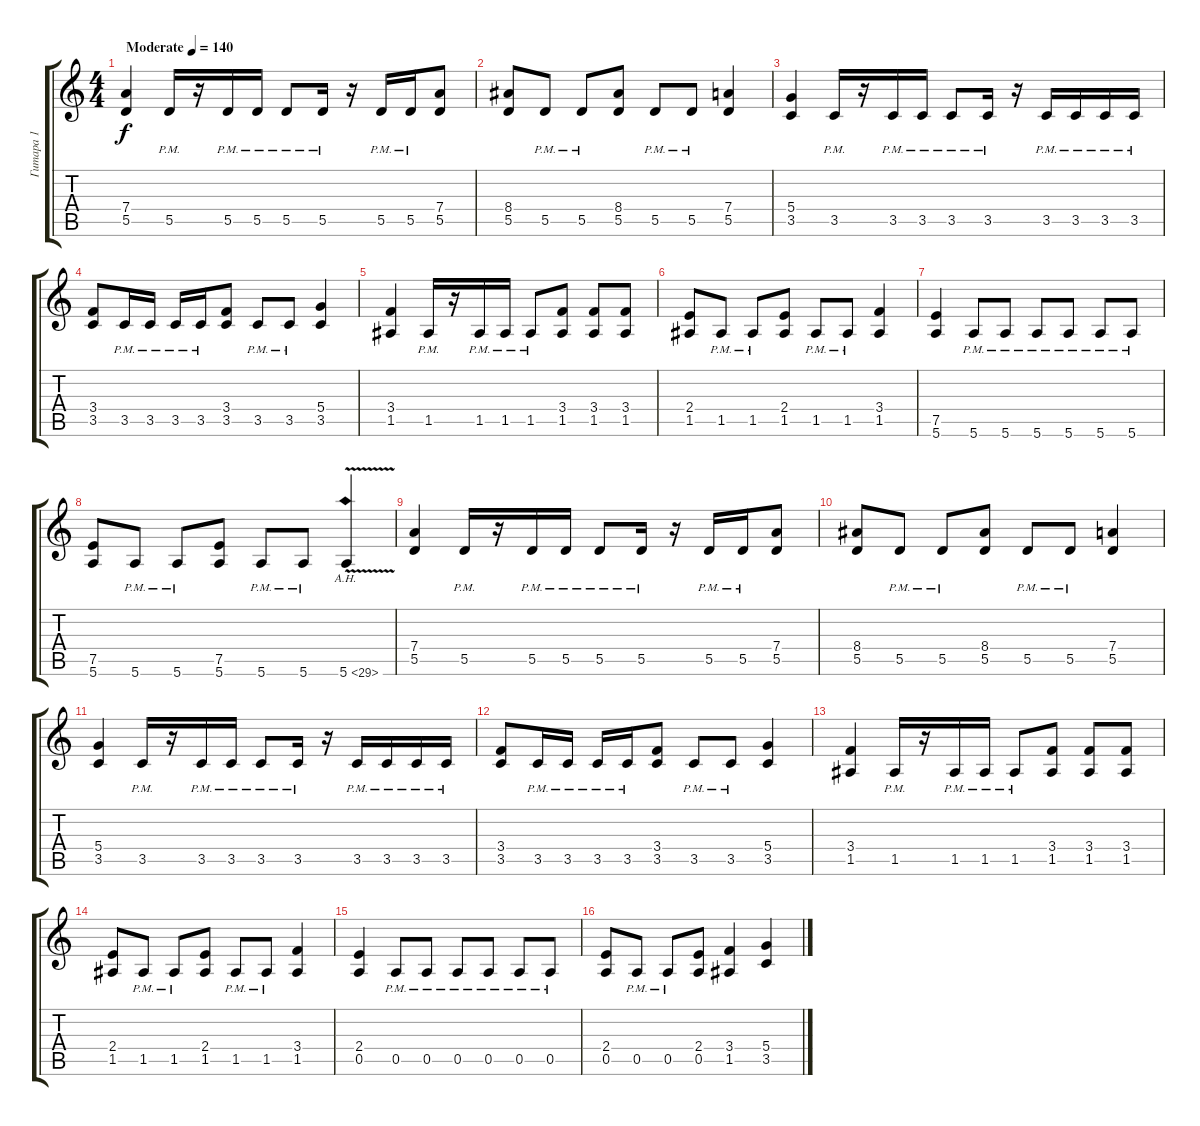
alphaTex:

\track ("Гитара 1" "Гитара 1") {instrument overdrivenguitar}
\staff {score tabs}
\tuning (E4 B3 G3 D3 A2 E2) {hide}
\ts (4 4)
\tempo (140 "Moderate")
\clef g2
\ks c
(7.4 5.5).4{dy f instrument overdrivenguitar} 5.5{pm}.16 r.16 5.5{pm}.16 5.5{pm}.16 5.5{pm}.8 5.5{pm}.16 r.16 5.5{pm}.16 5.5{pm}.16 (7.4 5.5).8 |
(8.4 5.5).8 5.5{pm}.8 5.5{pm}.8 (8.4 5.5).8 5.5{pm}.8 5.5{pm}.8 (7.4 5.5).4 |
(5.4 3.5).4 3.5{pm}.16 r.16 3.5{pm}.16 3.5{pm}.16 3.5{pm}.8 3.5{pm}.16 r.16 3.5{pm}.16 3.5{pm}.16 3.5{pm}.16 3.5{pm}.16 |
(3.4 3.5).8 3.5{pm}.16 3.5{pm}.16 3.5{pm}.16 3.5{pm}.16 (3.4 3.5).8 3.5{pm}.8 3.5{pm}.8 (5.4 3.5).4 |
(3.4 1.5).4 1.5{pm}.16 r.16 1.5{pm}.16 1.5{pm}.16 1.5{pm}.8 (3.4 1.5).8 (3.4 1.5).8 (3.4 1.5).8 |
(2.4 1.5).8 1.5{pm}.8 1.5{pm}.8 (2.4 1.5).8 1.5{pm}.8 1.5{pm}.8 (3.4 1.5).4 |
(7.5 5.6).4 5.6{pm}.8 5.6{pm}.8 5.6{pm}.8 5.6{pm}.8 5.6{pm}.8 5.6{pm}.8 |
(7.5 5.6).8 5.6{pm}.8 5.6{pm}.8 (7.5 5.6).8 5.6{pm}.8 5.6{pm}.8 5.6{ah 24 v}.4 |
(7.4 5.5).4 5.5{pm}.16 r.16 5.5{pm}.16 5.5{pm}.16 5.5{pm}.8 5.5{pm}.16 r.16 5.5{pm}.16 5.5{pm}.16 (7.4 5.5).8 |
(8.4 5.5).8 5.5{pm}.8 5.5{pm}.8 (8.4 5.5).8 5.5{pm}.8 5.5{pm}.8 (7.4 5.5).4 |
(5.4 3.5).4 3.5{pm}.16 r.16 3.5{pm}.16 3.5{pm}.16 3.5{pm}.8 3.5{pm}.16 r.16 3.5{pm}.16 3.5{pm}.16 3.5{pm}.16 3.5{pm}.16 |
(3.4 3.5).8 3.5{pm}.16 3.5{pm}.16 3.5{pm}.16 3.5{pm}.16 (3.4 3.5).8 3.5{pm}.8 3.5{pm}.8 (5.4 3.5).4 |
(3.4 1.5).4 1.5{pm}.16 r.16 1.5{pm}.16 1.5{pm}.16 1.5{pm}.8 (3.4 1.5).8 (3.4 1.5).8 (3.4 1.5).8 |
(2.4 1.5).8 1.5{pm}.8 1.5{pm}.8 (2.4 1.5).8 1.5{pm}.8 1.5{pm}.8 (3.4 1.5).4 |
(2.4 0.5).4 0.5{pm}.8 0.5{pm}.8 0.5{pm}.8 0.5{pm}.8 0.5{pm}.8 0.5{pm}.8 |
(2.4 0.5).8 0.5{pm}.8 0.5{pm}.8 (2.4 0.5).8 (3.4 1.5).4 (5.4 3.5).4
